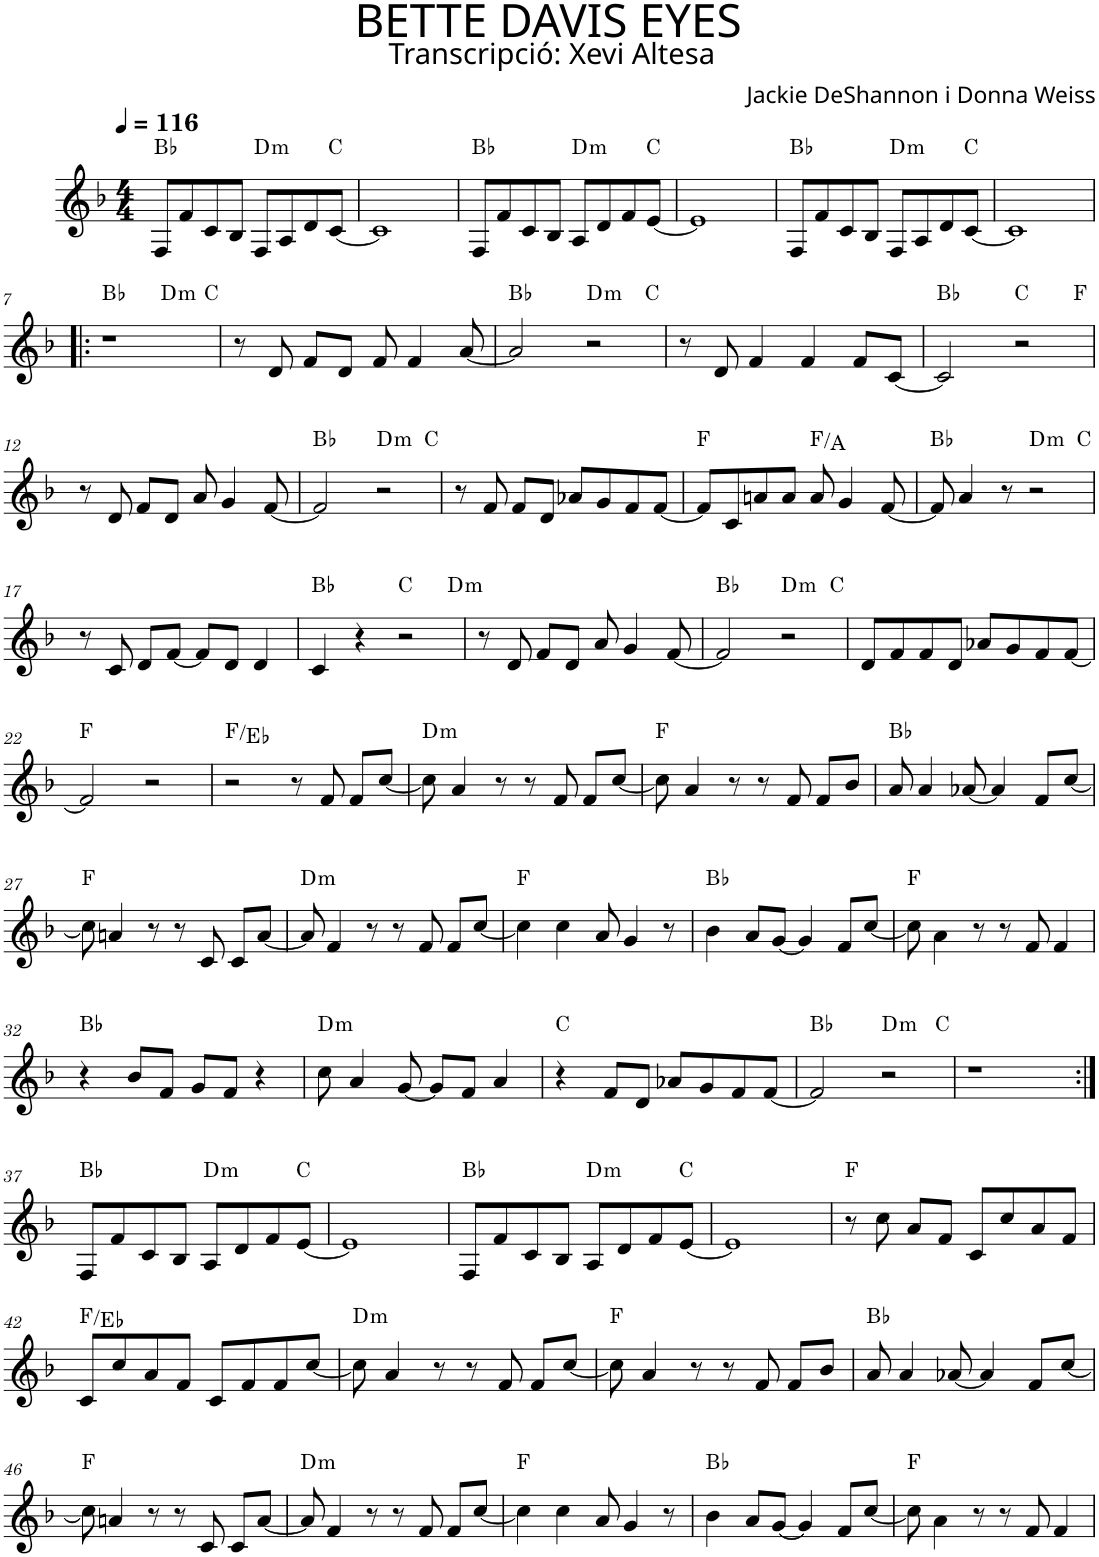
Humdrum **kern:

**kern	**harte
*part1	*part1
*staff1	*
*I"P1	*
*clefG2	*
*k[b-]	*
*F:	*
*M4/4	*
*MM116	*
=1	=1
8F/L	Bb:maj
8f/	.
8c/	.
8B-/J	.
!	!LO:H:kt=m
8F/L	D:min
8A/	.
8d/	.
[<8c/J	C:maj
=2	=2
1c]	.
=3	=3
8F/L	Bb:maj
8f/	.
8c/	.
8B-/J	.
!	!LO:H:kt=m
8A/L	D:min
8d/	.
8f/	.
[<8e/J	C:maj
=4	=4
1e]	.
=5	=5
8F/L	Bb:maj
8f/	.
8c/	.
8B-/J	.
!	!LO:H:kt=m
8F/L	D:min
8A/	.
8d/	.
[<8c/J	C:maj
=6	=6
1c]	.
!!LO:LB:g=z
=7!|:	=7!|:
*^	*
*	*^	*
1r	2ryy	2..ryy	Bb:maj
!	!	!	!LO:H:kt=m
.	2ryy	.	D:min
.	.	8ryy	C:maj
*v	*v	*v	*
=8	=8
8r	.
8d/	.
8f/L	.
8d/J	.
8f/	.
4f/	.
[<8a/	.
=9	=9
*^	*
2a/]	2..ryy	Bb:maj
!	!	!LO:H:kt=m
2r	.	D:min
.	8ryy	C:maj
*v	*v	*
=10	=10
8r	.
8d/	.
4f/	.
4f/	.
8f/L	.
[<8c/J	.
=11	=11
*^	*
2c/]	2..ryy	Bb:maj
2r	.	C:maj
.	8ryy	F:maj
*v	*v	*
!!LO:LB:g=z
=12	=12
8r	.
8d/	.
8f/L	.
8d/J	.
8a/	.
4g/	.
[<8f/	.
=13	=13
*^	*
2f/]	2..ryy	Bb:maj
!	!	!LO:H:kt=m
2r	.	D:min
.	8ryy	C:maj
*v	*v	*
=14	=14
8r	.
8f/	.
8f/L	.
8d/J	.
8a-X/L	.
8g/	.
8f/	.
[<8f/J	.
=15	=15
8f/L]	F:maj
8c/	.
8an/	.
8a/J	.
8a/	F:maj/3
4g/	.
[<8f/	.
=16	=16
*^	*
8f/]	2..ryy	Bb:maj
4a/	.	.
8r	.	.
!	!	!LO:H:kt=m
2r	.	D:min
.	8ryy	C:maj
*v	*v	*
!!LO:LB:g=z
=17	=17
8r	.
8c/	.
8d/L	.
[<8f/J	.
8f/L]	.
8d/J	.
4d/	.
=18	=18
*^	*
4c/	2..ryy	Bb:maj
4r	.	.
2r	.	C:maj
!	!	!LO:H:kt=m
.	8ryy	D:min
*v	*v	*
=19	=19
8r	.
8d/	.
8f/L	.
8d/J	.
8a/	.
4g/	.
[<8f/	.
=20	=20
*^	*
2f/]	2..ryy	Bb:maj
!	!	!LO:H:kt=m
2r	.	D:min
.	8ryy	C:maj
*v	*v	*
=21	=21
8d/L	.
8f/	.
8f/	.
8d/J	.
8a-X/L	.
8g/	.
8f/	.
[<8f/J	.
!!LO:LB:g=z
=22	=22
2f/]	F:maj
2r	.
=23	=23
2r	F:maj/b7
8r	.
8f/	.
8f/L	.
[<8cc/J	.
=24	=24
!	!LO:H:kt=m
8cc\]	D:min
4a/	.
8r	.
8r	.
8f/	.
8f/L	.
[<8cc/J	.
=25	=25
8cc\]	F:maj
4a/	.
8r	.
8r	.
8f/	.
8f/L	.
8b-/J	.
=26	=26
8a/	Bb:maj
4a/	.
[<8a-X/	.
4a-/]	.
8f/L	.
[<8cc/J	.
!!LO:LB:g=z
=27	=27
8cc\]	F:maj
4an/	.
8r	.
8r	.
8c/	.
8c/L	.
[<8a/J	.
=28	=28
!	!LO:H:kt=m
8a/]	D:min
4f/	.
8r	.
8r	.
8f/	.
8f/L	.
[<8cc/J	.
=29	=29
4cc\]	F:maj
4cc\	.
8a/	.
4g/	.
8r	.
=30	=30
4b-\	Bb:maj
8a/L	.
[<8g/J	.
4g/]	.
8f/L	.
[<8cc/J	.
=31	=31
8cc\]	F:maj
4a\	.
8r	.
8r	.
8f/	.
4f/	.
!!LO:LB:g=z
=32	=32
4r	Bb:maj
8b-/L	.
8f/J	.
8g/L	.
8f/J	.
4r	.
=33	=33
!	!LO:H:kt=m
8cc\	D:min
4a/	.
[<8g/	.
8g/L]	.
8f/J	.
4a/	.
=34	=34
4r	C:maj
8f/L	.
8d/J	.
8a-X/L	.
8g/	.
8f/	.
[<8f/J	.
=35	=35
*^	*
2f/]	2..ryy	Bb:maj
!	!	!LO:H:kt=m
2r	.	D:min
.	8ryy	C:maj
*v	*v	*
=36	=36
1r	.
!!LO:LB:g=z
=37:|!	=37:|!
8F/L	Bb:maj
8f/	.
8c/	.
8B-/J	.
!	!LO:H:kt=m
8A/L	D:min
8d/	.
8f/	.
[<8e/J	C:maj
=38	=38
1e]	.
=39	=39
8F/L	Bb:maj
8f/	.
8c/	.
8B-/J	.
!	!LO:H:kt=m
8A/L	D:min
8d/	.
8f/	.
[<8e/J	C:maj
=40	=40
1e]	.
=41	=41
8r	F:maj
8cc\	.
8a/L	.
8f/J	.
8c/L	.
8cc/	.
8a/	.
8f/J	.
!!LO:LB:g=z
=42	=42
8c/L	F:maj/b7
8cc/	.
8a/	.
8f/J	.
8c/L	.
8f/	.
8f/	.
[<8cc/J	.
=43	=43
!	!LO:H:kt=m
8cc\]	D:min
4a/	.
8r	.
8r	.
8f/	.
8f/L	.
[<8cc/J	.
=44	=44
8cc\]	F:maj
4a/	.
8r	.
8r	.
8f/	.
8f/L	.
8b-/J	.
=45	=45
8a/	Bb:maj
4a/	.
[<8a-X/	.
4a-/]	.
8f/L	.
[<8cc/J	.
!!LO:LB:g=z
=46	=46
8cc\]	F:maj
4an/	.
8r	.
8r	.
8c/	.
8c/L	.
[<8a/J	.
=47	=47
!	!LO:H:kt=m
8a/]	D:min
4f/	.
8r	.
8r	.
8f/	.
8f/L	.
[<8cc/J	.
=48	=48
4cc\]	F:maj
4cc\	.
8a/	.
4g/	.
8r	.
=49	=49
4b-\	Bb:maj
8a/L	.
[<8g/J	.
4g/]	.
8f/L	.
[<8cc/J	.
=50	=50
8cc\]	F:maj
4a\	.
8r	.
8r	.
8f/	.
4f/	.
=	=
*-	*-
